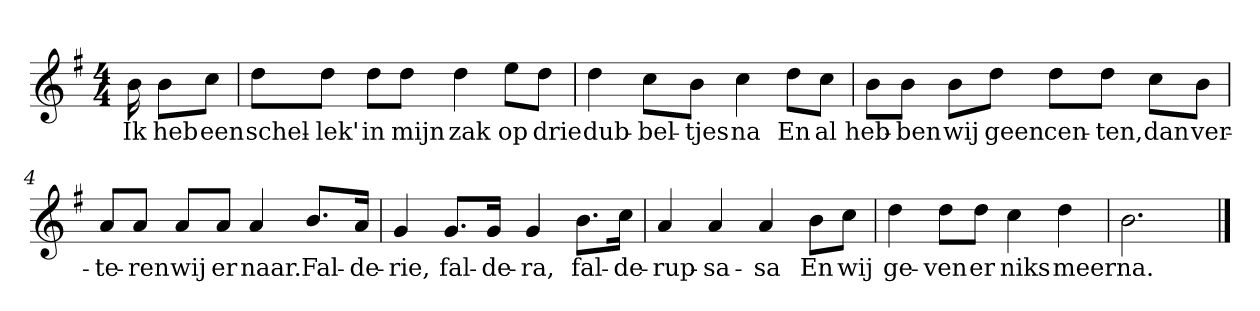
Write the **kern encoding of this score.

**kern	**text
*part1	*part1
*staff1	*staff1
*clefG2	*
*k[f#]	*
*G:	*
*M4/4	*
*MM120	*
=	=
16b	Ik
8b\L	heb
8cc\J	een
=1	=1
8dd\L	schel-
8dd\J	-lek'
8dd\L	in
8dd\J	mijn
4dd	zak
8ee\L	op
8dd\J	drie
=2	=2
4dd	dub-
8cc\L	-bel-
8b\J	-tjes
4cc	na
8dd\L	En
8cc\J	al
=3	=3
8b\L	heb-
8b\J	-ben
8b\L	wij
8dd\J	geen
8dd\L	cen-
8dd\J	-ten,
8cc\L	dan
8b\J	ver-
=4	=4
8a/L	-te-
8a/J	-ren
8a/L	wij
8a/J	er
4a	naar.
8.b/L	Fal-
16a/Jk	-de-
=5	=5
4g	-rie,
8.g/L	fal-
16g/Jk	-de-
4g	-ra,
8.b\L	fal-
16cc\Jk	-de-
=6	=6
4a	-rup-
4a	-sa-
4a	-sa
8b\L	En
8cc\J	wij
=7	=7
4dd	ge-
8dd\L	-ven
8dd\J	er
4cc	niks
4dd	meer
=8	=8
2.b	na.
==	==
*-	*-
